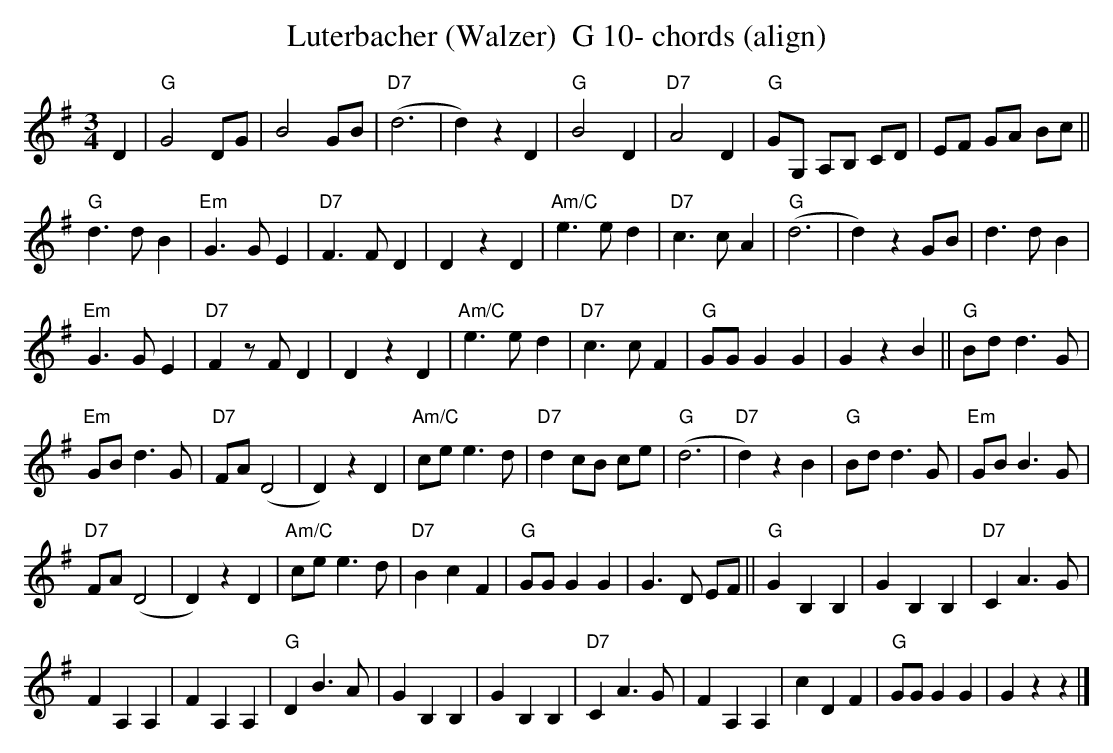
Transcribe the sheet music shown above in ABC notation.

X:1
T:Luterbacher (Walzer)  G 10- chords (align)
M:3/4
L:1/4
K:Gmaj%%MIDI gchordon
D | "G"G2D/2G/2 | B2G/2B/2 | "D7"(d3 | d)zD | "G"B2D | "D7"A2D | "G"G/2G,/2 A,/2B,/2 C/2D/2 | \
E/2F/2 G/2A/2 B/2c/2 ||
"G"d>dB | "Em"G>GE | "D7"F>FD | DzD | "Am/C"e>ed | \
"D7"c>cA | "G"(d3 | d)zG/2B/2 | d>dB |
"Em"G>GE | "D7"Fz/2F/2D | DzD | "Am/C"e>ed | \
"D7"c>cF | "G"G/2G/2GG | GzB || "G"B/2d/2 d>G |
"Em"G/2B/2d>G | "D7"F/2A/2 (D2 | D)zD | \
"Am/C"c/2e/2 e>d | "D7"dc/2B/2 c/2e/2 | "G"(d3 | "D7"d)zB | "G"B/2d/2 d>G | "Em"G/2B/2 B>G |
"D7"F/2A/2 (D2 | D)zD | "Am/C"c/2e/2 e>d | "D7"BcF | "G"G/2G/2GG | G>D E/2F/2 || \
"G"GB,B, | GB,B, | "D7"CA>G |
FA,A, | FA,A, | "G"DB>A | GB,B, | \
GB,B, | "D7"CA>G | FA,A, | cDF | "G"G/2G/2G G | Gzz |]
